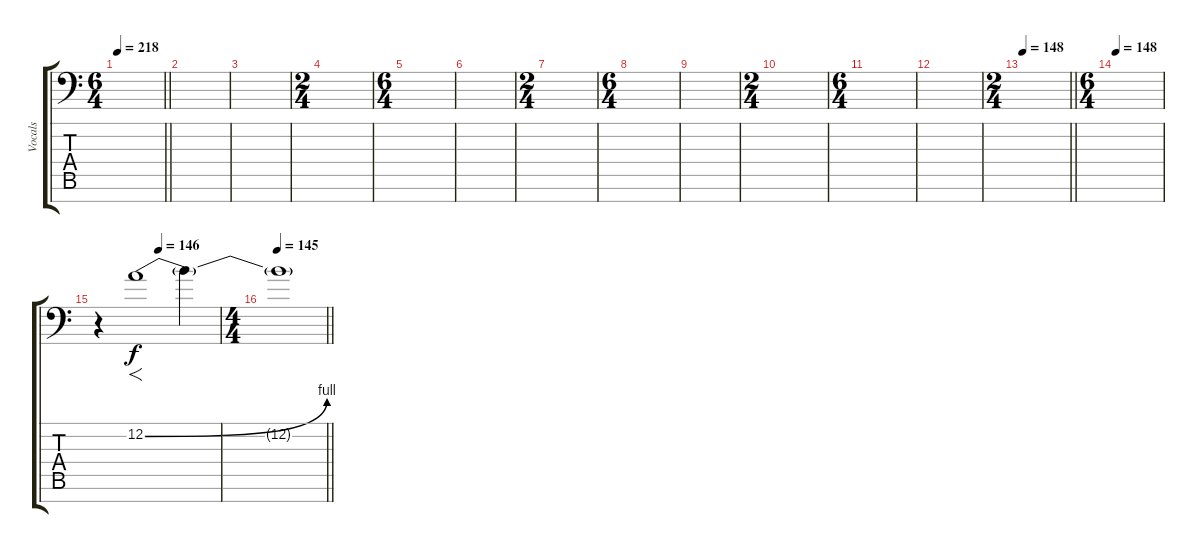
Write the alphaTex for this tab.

\track ("Vocals" "Vocals") {instrument bassoon}
\staff {score tabs}
\tuning (D4 A3 E3 D3 A2 E2 A1) {hide}
\ts (6 4)
\tempo 218
\clef f4
\barLineRight lightlight
\ks c
|
\section ("" "")
|
|
\ts (2 4)
|
\ts (6 4)
|
|
\ts (2 4)
|
\ts (6 4)
|
|
\ts (2 4)
|
\ts (6 4)
|
|
\ts (2 4)
\tempo 148
\barLineRight lightlight
|
\ts (6 4)
\section ("" "")
\tempo 148
|
\tempo (146 0.5)
r.4 12.2{be (bend 0 0 60 4)}.1{f} 12.2{t}.4 |
\ts (4 4)
\tempo 145
\barLineRight lightlight
12.2{t}.1
